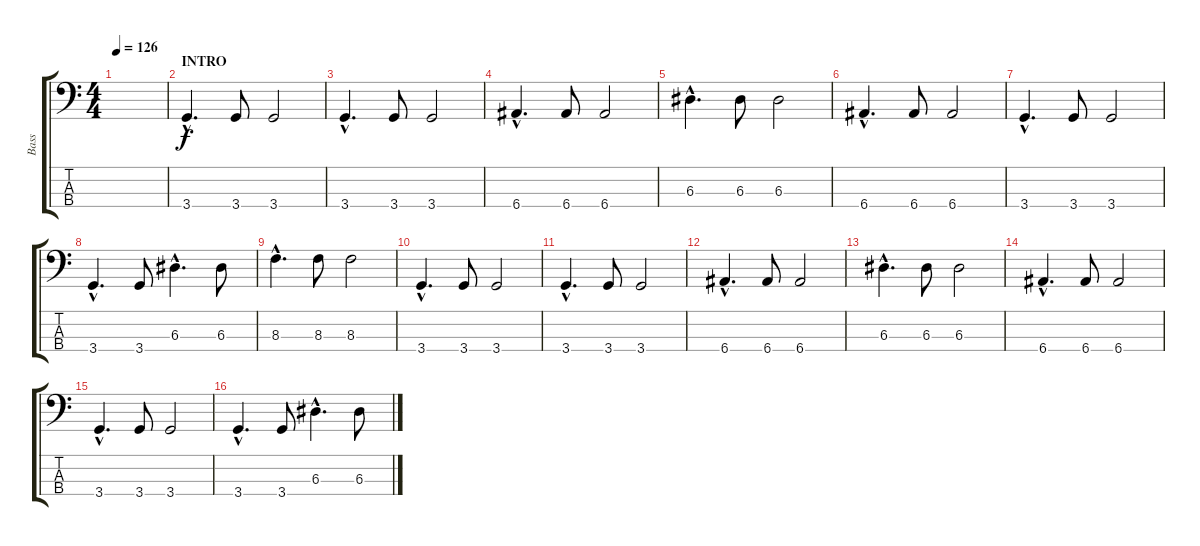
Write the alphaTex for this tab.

\track ("Bass" "Bass") {instrument electricbasspick}
\staff {score tabs}
\tuning (G2 D2 A1 E1) {hide}
\ts (4 4)
\tempo 126
\clef f4
\ks c
|
\section ("" "INTRO")
3.4{hac}.4{d} 3.4.8 3.4.2 |
3.4{hac}.4{d} 3.4.8 3.4.2 |
6.4{hac}.4{d} 6.4.8 6.4.2 |
6.3{hac}.4{d} 6.3.8 6.3.2 |
6.4{hac}.4{d} 6.4.8 6.4.2 |
3.4{hac}.4{d} 3.4.8 3.4.2 |
3.4{hac}.4{d} 3.4.8 6.3{hac}.4{d} 6.3.8 |
8.3{hac}.4{d} 8.3.8 8.3.2 |
3.4{hac}.4{d} 3.4.8 3.4.2 |
3.4{hac}.4{d} 3.4.8 3.4.2 |
6.4{hac}.4{d} 6.4.8 6.4.2 |
6.3{hac}.4{d} 6.3.8 6.3.2 |
6.4{hac}.4{d} 6.4.8 6.4.2 |
3.4{hac}.4{d} 3.4.8 3.4.2 |
3.4{hac}.4{d} 3.4.8 6.3{hac}.4{d} 6.3.8
